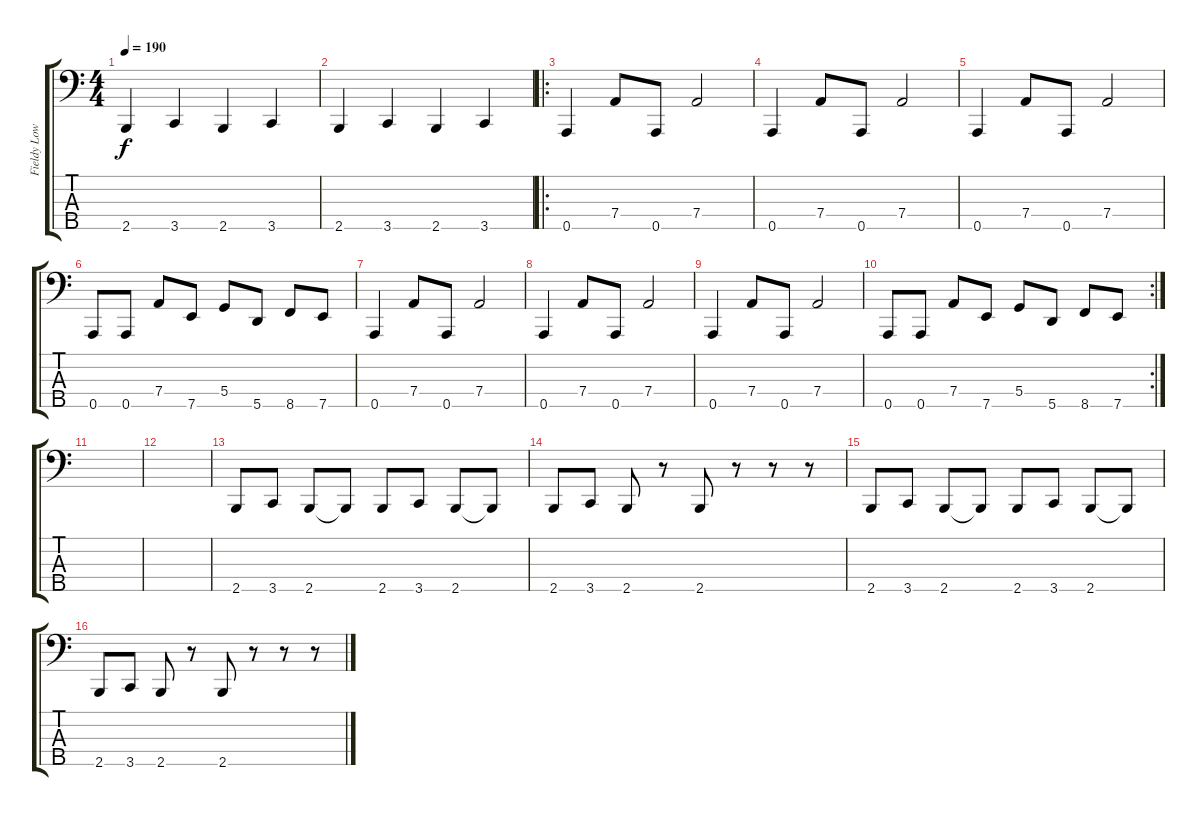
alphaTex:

\track ("Fieldy Lowered" "Fieldy Low") {instrument electricbassfinger}
\staff {score tabs}
\tuning (F2 C2 G1 D1 A0) {hide}
\ts (4 4)
\tempo 190
\clef f4
\ks c
2.5.4{dy f} 3.5.4 2.5.4 3.5.4 |
2.5.4 3.5.4 2.5.4 3.5.4 |
\ro
0.5.4 7.4.8 0.5.8 7.4.2 |
0.5.4 7.4.8 0.5.8 7.4.2 |
0.5.4 7.4.8 0.5.8 7.4.2 |
0.5.8 0.5.8 7.4.8 7.5.8 5.4.8 5.5.8 8.5.8 7.5.8 |
0.5.4 7.4.8 0.5.8 7.4.2 |
0.5.4 7.4.8 0.5.8 7.4.2 |
0.5.4 7.4.8 0.5.8 7.4.2 |
\rc 2
0.5.8 0.5.8 7.4.8 7.5.8 5.4.8 5.5.8 8.5.8 7.5.8 |
|
|
2.5.8 3.5.8 2.5.8 2.5{t}.8 2.5.8 3.5.8 2.5.8 2.5{t}.8 |
2.5.8 3.5.8 2.5.8 r.8 2.5.8 r.8 r.8 r.8 |
2.5.8 3.5.8 2.5.8 2.5{t}.8 2.5.8 3.5.8 2.5.8 2.5{t}.8 |
2.5.8 3.5.8 2.5.8 r.8 2.5.8 r.8 r.8 r.8
